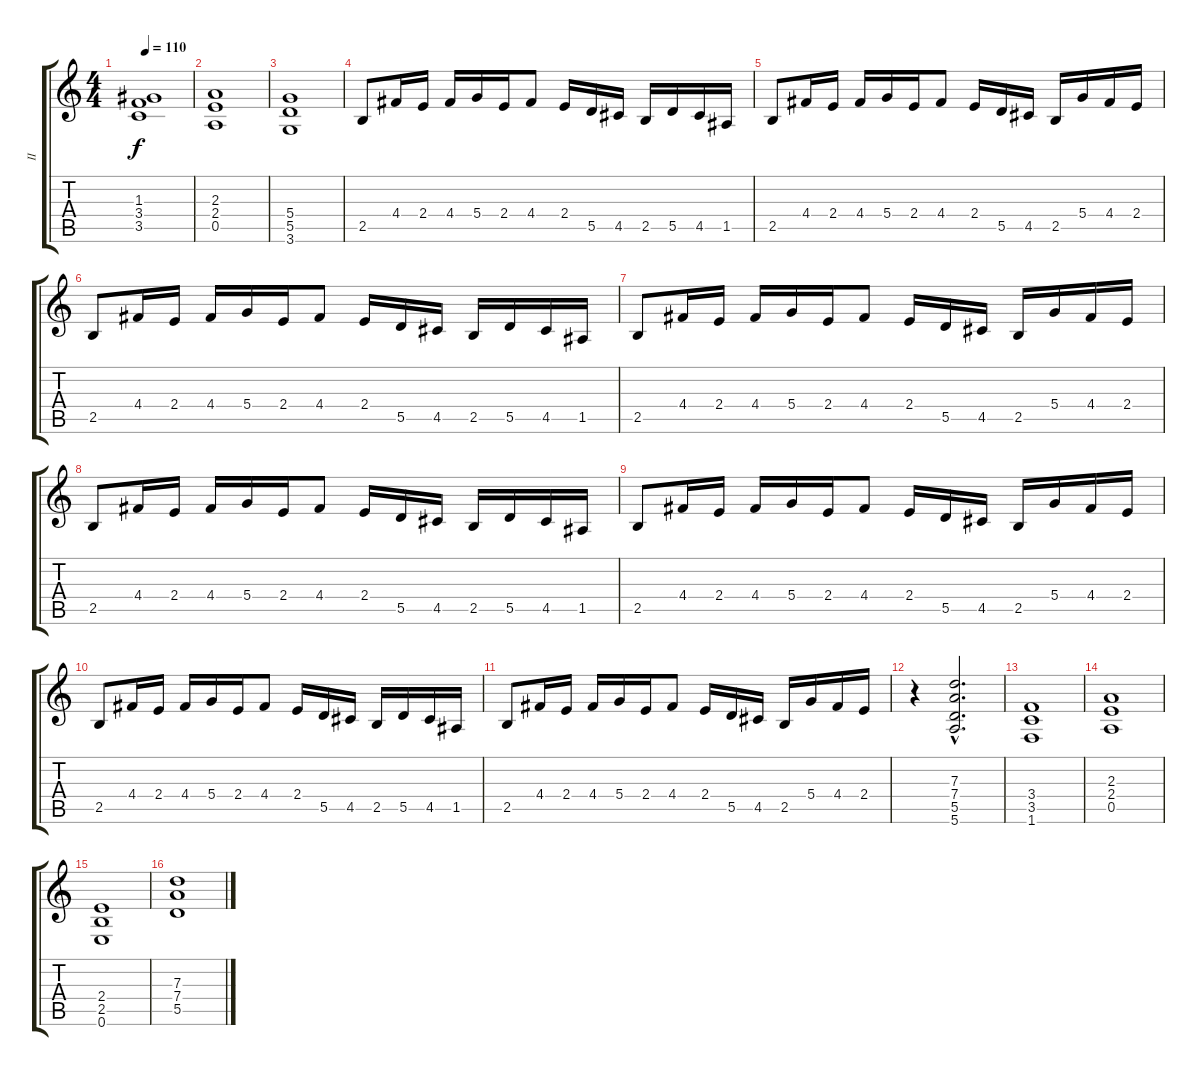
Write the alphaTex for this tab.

\track ("II" "II") {instrument distortionguitar}
\staff {score tabs}
\tuning (E4 B3 G3 D3 A2 E2) {hide}
\ts (4 4)
\tempo 110
\clef g2
\ks c
(1.3 3.4 3.5).1{dy f} |
(2.3 2.4 0.5).1 |
(5.4 5.5 3.6).1 |
2.5.8 4.4.16 2.4.16 4.4.16 5.4.16 2.4.16 4.4.8 2.4.16 5.5.16 4.5.16 2.5.16 5.5.16 4.5.16 1.5.16 |
2.5.8 4.4.16 2.4.16 4.4.16 5.4.16 2.4.16 4.4.8 2.4.16 5.5.16 4.5.16 2.5.16 5.4.16 4.4.16 2.4.16 |
2.5.8 4.4.16 2.4.16 4.4.16 5.4.16 2.4.16 4.4.8 2.4.16 5.5.16 4.5.16 2.5.16 5.5.16 4.5.16 1.5.16 |
2.5.8 4.4.16 2.4.16 4.4.16 5.4.16 2.4.16 4.4.8 2.4.16 5.5.16 4.5.16 2.5.16 5.4.16 4.4.16 2.4.16 |
2.5.8 4.4.16 2.4.16 4.4.16 5.4.16 2.4.16 4.4.8 2.4.16 5.5.16 4.5.16 2.5.16 5.5.16 4.5.16 1.5.16 |
2.5.8 4.4.16 2.4.16 4.4.16 5.4.16 2.4.16 4.4.8 2.4.16 5.5.16 4.5.16 2.5.16 5.4.16 4.4.16 2.4.16 |
2.5.8 4.4.16 2.4.16 4.4.16 5.4.16 2.4.16 4.4.8 2.4.16 5.5.16 4.5.16 2.5.16 5.5.16 4.5.16 1.5.16 |
2.5.8 4.4.16 2.4.16 4.4.16 5.4.16 2.4.16 4.4.8 2.4.16 5.5.16 4.5.16 2.5.16 5.4.16 4.4.16 2.4.16 |
r.4 (7.3{hac} 7.4{hac} 5.5{hac} 5.6{hac}).2{d} |
(3.4 3.5 1.6).1 |
(2.3 2.4 0.5).1 |
(2.4 2.5 0.6).1 |
(7.3 7.4 5.5).1
